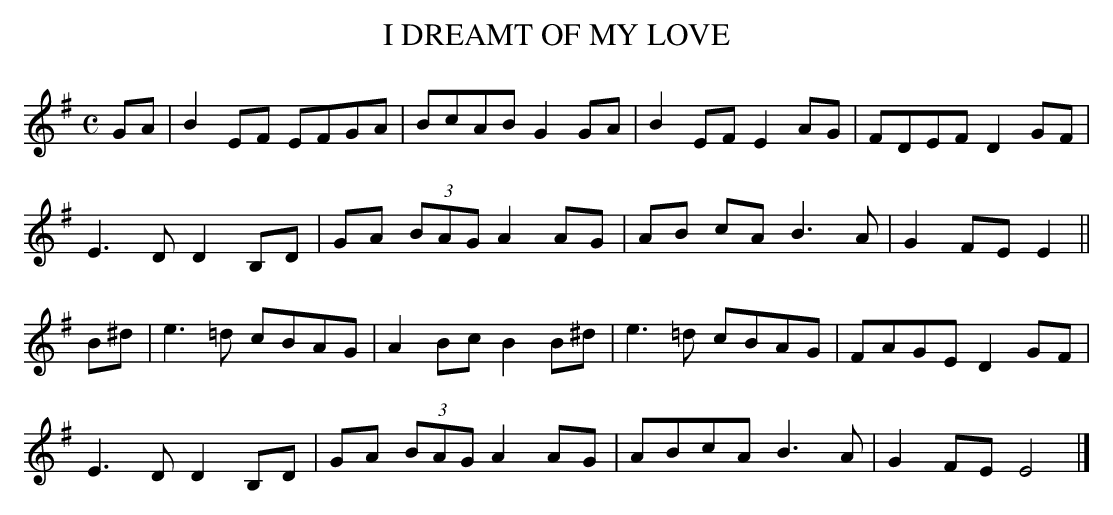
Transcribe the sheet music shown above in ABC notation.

X:1
T:I DREAMT OF MY LOVE
M:C
L:1/8
K:Em
GA|B2EF EFGA|BcAB G2GA|B2EF E2AG|FDEF D2GF|
E3D D2B,D|GA (3BAG A2AG|AB cA B3A|G2FE E2||
B^d|e3=d cBAG|A2Bc B2B^d|e3=d cBAG|FAGE D2GF|
E3D D2B,D|GA (3BAG A2AG|ABcA B3A|G2FE E4|]
